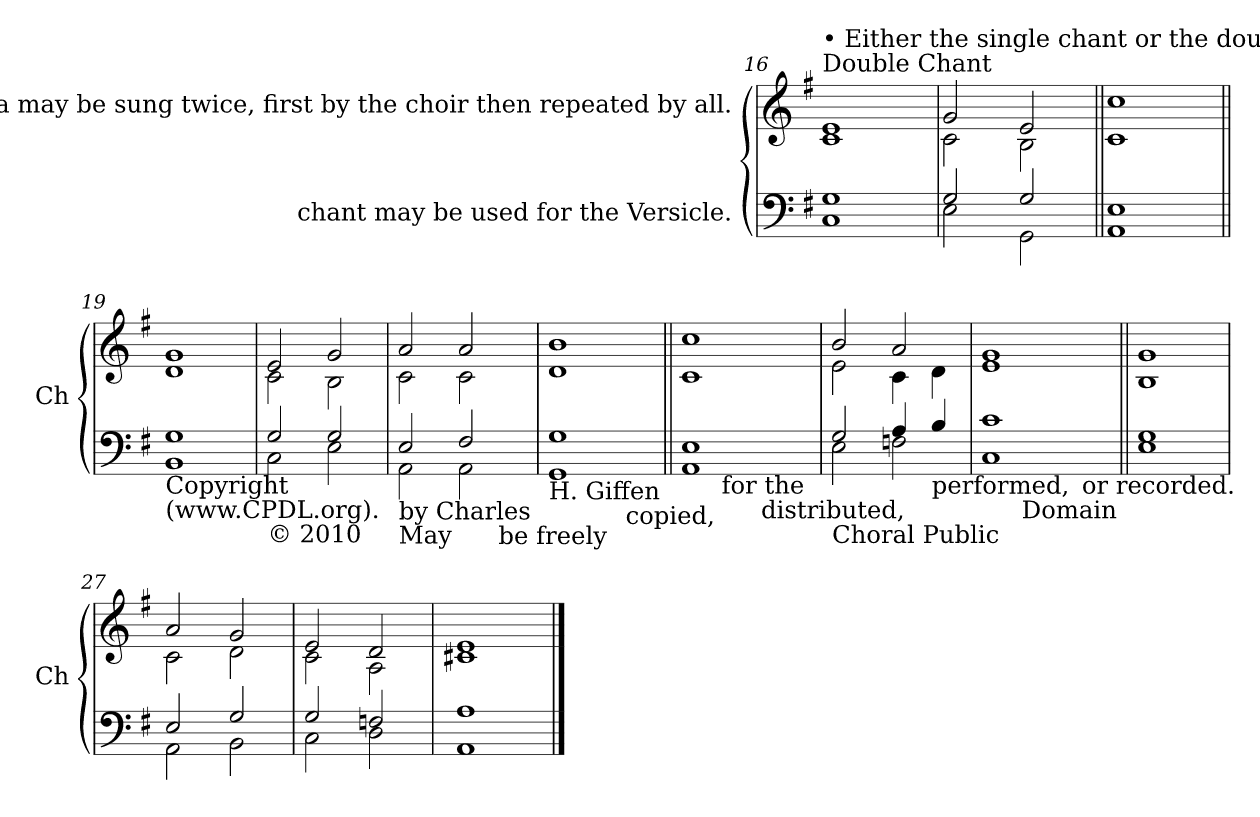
**kern	**kern
*part2	*part1
*staff2	*staff1
*I"chant may be used for the Versicle.	*I"• The Alleluia may be sung twice, first by the choir then repeated by all.
*I'Ch	*I'Ch
!!LO:LB:g=z
*clefF4	*clefG2
*k[f#]	*k[f#]
*G:	*G:
=16	=16
!	!LO:TX:a:t=Double Chant
!	!LO:TX:a:t=• Either the single chant or the double
1C 1G	1c 1e
=17	=17
*^	*^
2G/	2E\	2g/	2c\
2G/	2GG\	2e/	2B\
*v	*v	*	*
*	*v	*v
=18||	=18||
1AA 1E	1c 1cc
=19||	=19||
!LO:TX:b:t=Copyright	!
!LO:TX:b:t=(www.CPDL.org).	!
1BB 1G	1d 1g
=20	=20
*^	*^
!LO:TX:b:t=© 2010	!	!	!
2G/	2C\	2e/	2c\
2G/	2E\	2g/	2B\
=21	=21	=21	=21
!LO:TX:b:t=by Charles	!	!	!
!LO:TX:b:t=May	!	!	!
*	*^	*	*
2E/	2AA\	2.ryy	2a/	2c\
2F#/	2AA\	.	2a/	2c\
!	!	!LO:TX:b:t=be freely	!	!
.	.	4ryy	.	.
=22	=22	=22	=22	=22
!LO:TX:b:t=H. Giffen	!	!	!	!
*	*v	*v	*	*
*	*	*v	*v
1GG 1G	2.ryy	1d 1b
!	!LO:TX:b:t=copied,	!
.	4ryy	.
=23||	=23||	=23||
*	*^	*
1AA 1E	4ryy	2ryy	1c 1cc
!	!LO:TX:b:t=for the	!	!
.	2.ryy	.	.
!	!	!LO:TX:b:t=distributed,	!
.	.	2ryy	.
=24	=24	=24	=24
*	*	*	*^
!LO:TX:b:t=Choral Public	!	!	!	!
*	*v	*v	*	*
2G/	2E\	2b/	2e\
4A/	2Fn\	4c\	2a/
!LO:TX:b:t=performed,	!	!	!
4B/	.	4d\	.
*	*	*v	*v
=25	=25	=25
*	*^	*
1C 1c	4ryy	2.ryy	1e 1g
!	!LO:TX:b:t=Domain	!	!
.	2.ryy	.	.
!	!	!LO:TX:b:t=or recorded.	!
.	.	4ryy	.
=26||	=26||	=26||	=26||
!LO:TX:b:t=Library	!	!	!
*v	*v	*v	*
1E 1G	1B 1g
=27	=27
*^	*^
2E/	2AA\	2a/	2c\
2G/	2BB\	2g/	2d\
=28	=28	=28	=28
2G/	2C\	2e/	2c\
2Fn/	2D\	2d/	2A\
*v	*v	*	*
*	*v	*v
=29	=29
1AA 1A	1c#X 1e
==	==
*-	*-
